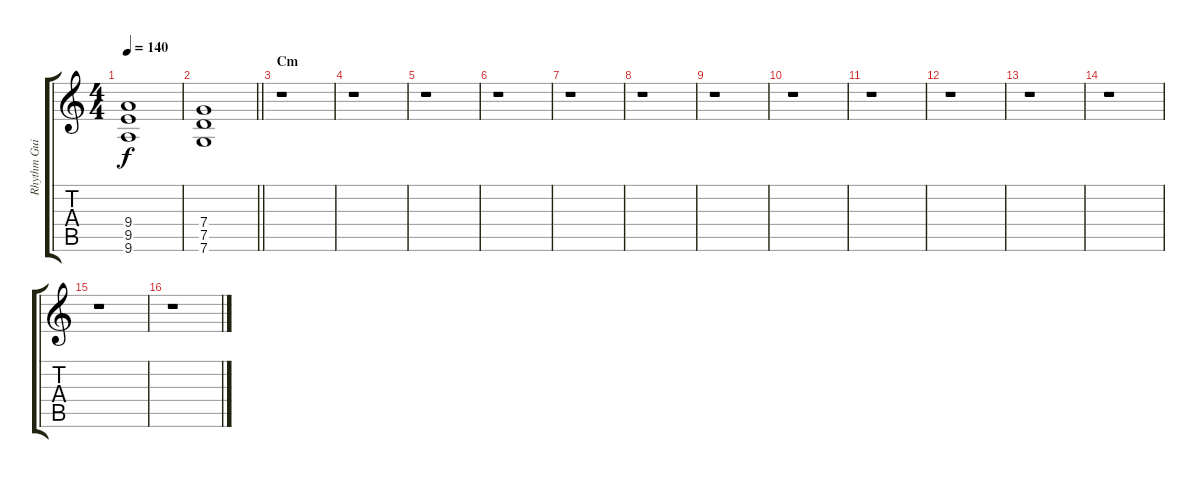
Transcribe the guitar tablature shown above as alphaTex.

\track ("Rhythm Guitar" "Rhythm Gui") {instrument distortionguitar}
\staff {score tabs}
\tuning (D4 A3 F3 C3 G2 C2) {hide}
\ts (4 4)
\tempo 140
\clef g2
\ks c
(9.4 9.5 9.6).1{dy f} |
\barLineRight lightlight
(7.4 7.5 7.6).1 |
\section ("" "Cm")
r.1 |
r.1 |
r.1 |
r.1 |
r.1 |
r.1 |
r.1 |
r.1 |
r.1 |
r.1 |
r.1 |
r.1 |
r.1 |
r.1
